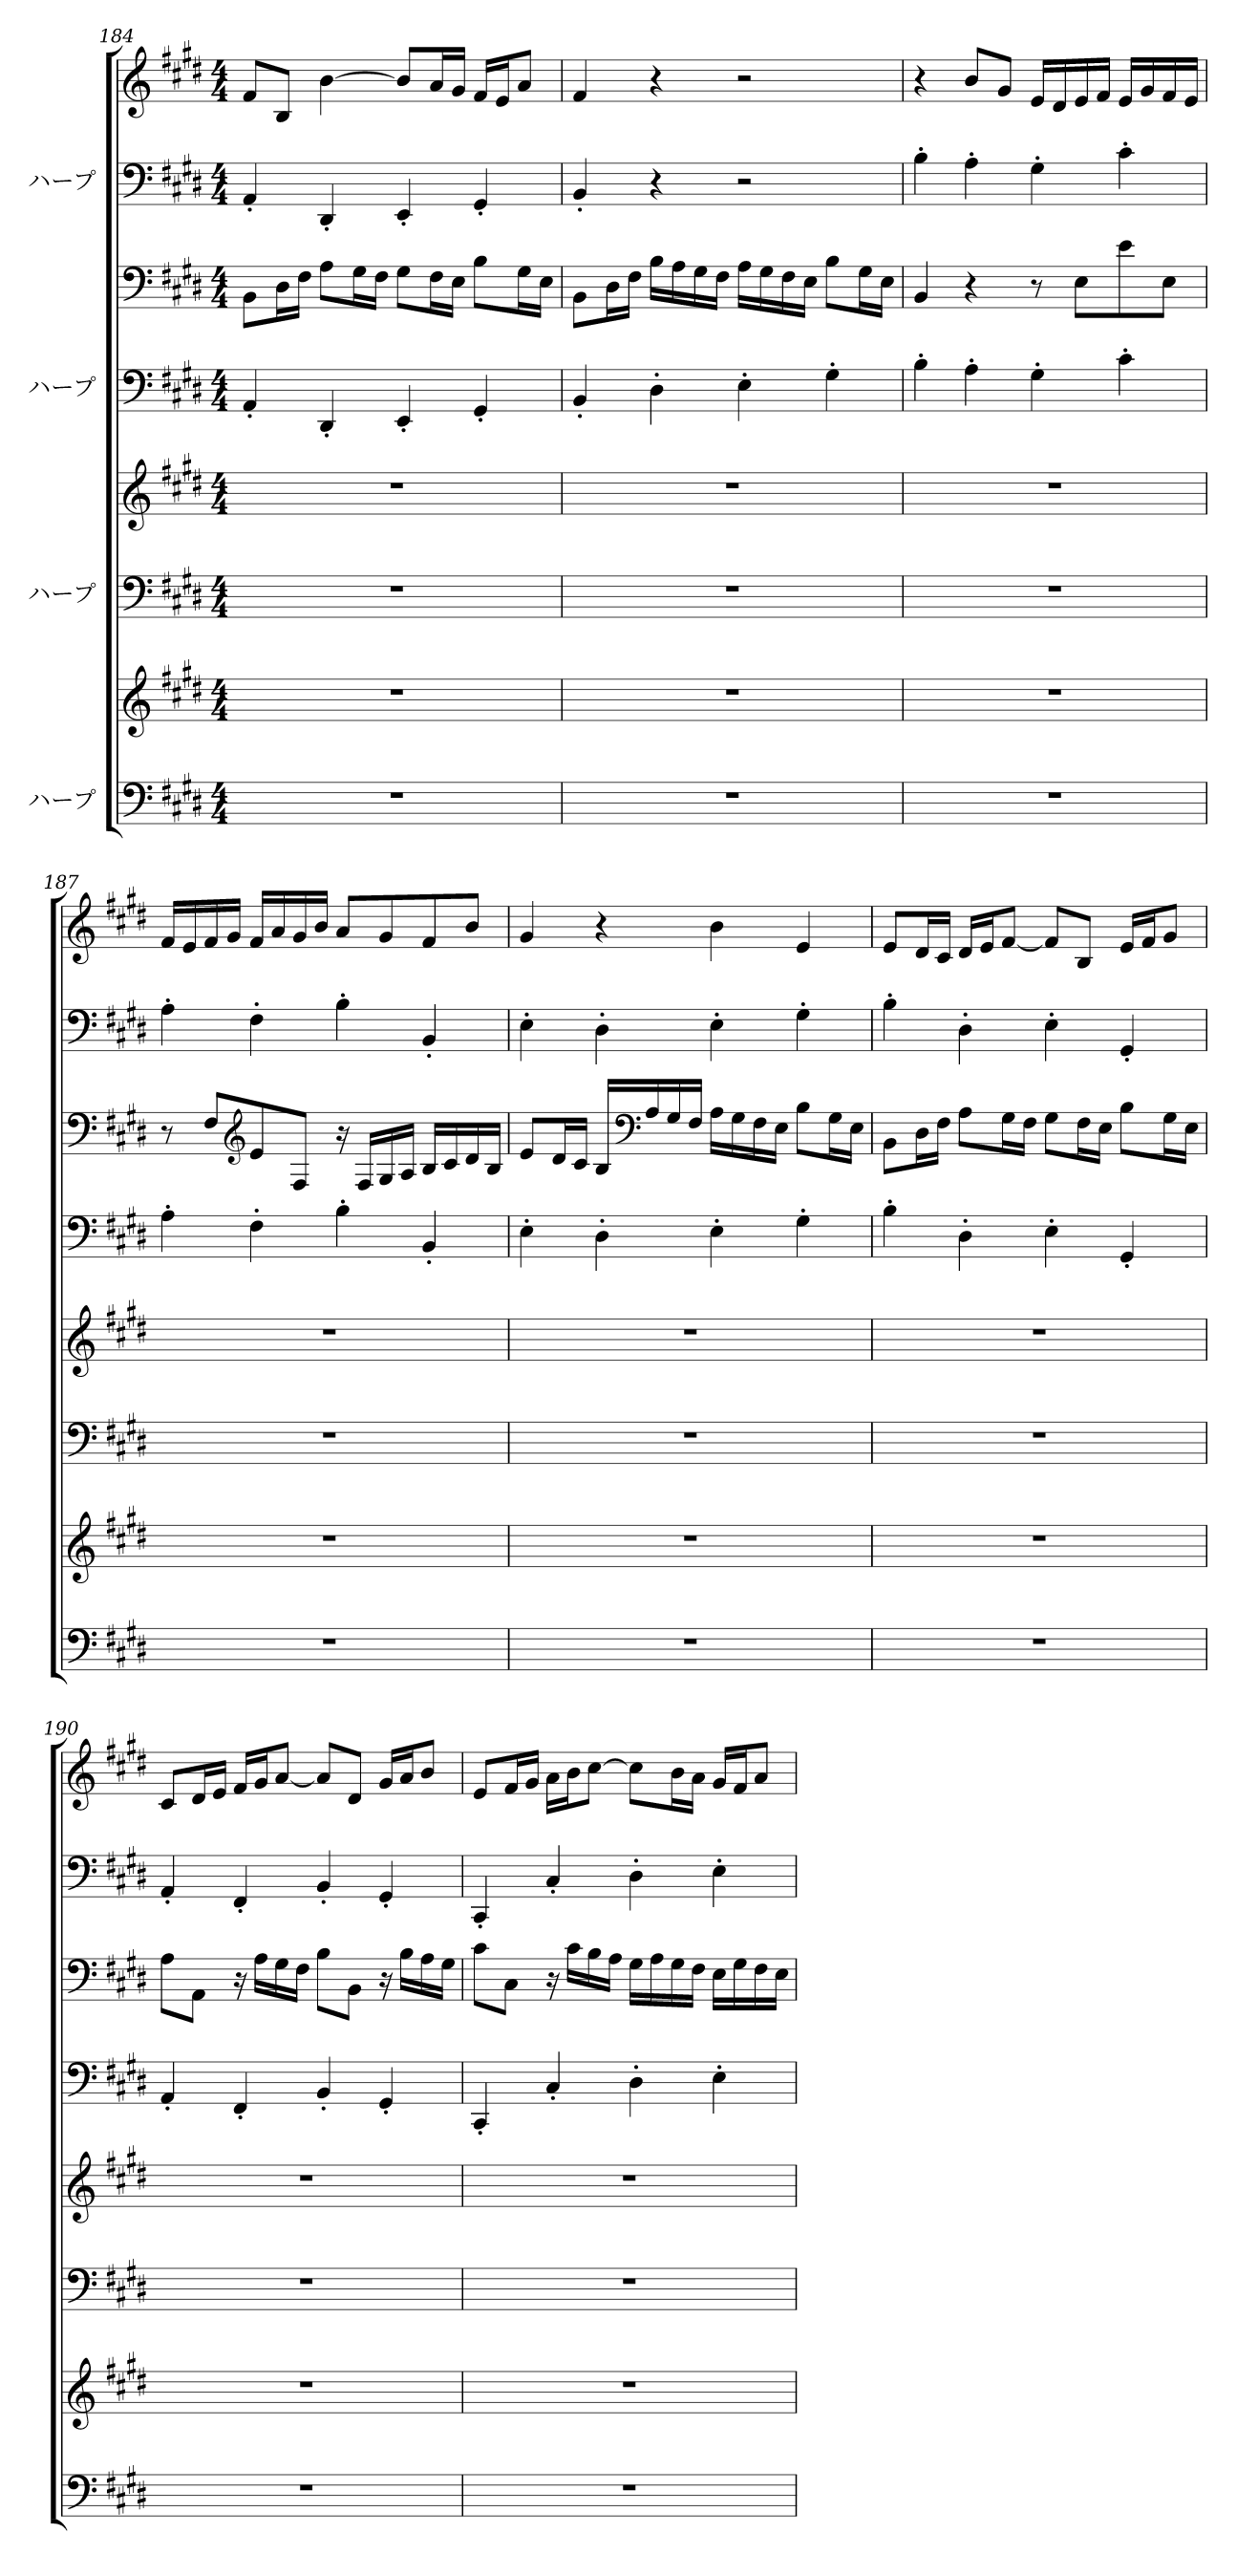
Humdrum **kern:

**kern	**kern	**kern	**kern	**kern	**kern	**kern	**kern
*part4	*part4	*part3	*part3	*part2	*part2	*part1	*part1
*staff8	*staff7	*staff6	*staff5	*staff4	*staff3	*staff2	*staff1
*I"ハープ	*	*I"ハープ	*	*I"ハープ	*	*I"ハープ	*
*clefF4	*clefG2	*clefF4	*clefG2	*clefF4	*clefF4	*clefF4	*clefG2
*k[f#c#g#d#]	*k[f#c#g#d#]	*k[f#c#g#d#]	*k[f#c#g#d#]	*k[f#c#g#d#]	*k[f#c#g#d#]	*k[f#c#g#d#]	*k[f#c#g#d#]
*M4/4	*M4/4	*M4/4	*M4/4	*M4/4	*M4/4	*M4/4	*M4/4
=184	=184	=184	=184	=184	=184	=184	=184
1r	1r	1r	1r	4AA'/	8BB\L	4AA'/	8f#/L
.	.	.	.	.	16D#\L	.	8B/J
.	.	.	.	.	16F#\JJ	.	.
.	.	.	.	4DD#'/	8A\L	4DD#'/	[4b\
.	.	.	.	.	16G#\L	.	.
.	.	.	.	.	16F#\JJ	.	.
.	.	.	.	4EE'/	8G#\L	4EE'/	8b/L]
.	.	.	.	.	16F#\L	.	16a/L
.	.	.	.	.	16E\JJ	.	16g#/JJ
.	.	.	.	4GG#'/	8B\L	4GG#'/	16f#/LL
.	.	.	.	.	.	.	16e/J
.	.	.	.	.	16G#\L	.	8a/J
.	.	.	.	.	16E\JJ	.	.
=185	=185	=185	=185	=185	=185	=185	=185
1r	1r	1r	1r	4BB'/	8BB\L	4BB'/	4f#/
.	.	.	.	.	16D#\L	.	.
.	.	.	.	.	16F#\JJ	.	.
.	.	.	.	4D#'\	16B\LL	4r	4r
.	.	.	.	.	16A\	.	.
.	.	.	.	.	16G#\	.	.
.	.	.	.	.	16F#\JJ	.	.
.	.	.	.	4E'\	16A\LL	2r	2r
.	.	.	.	.	16G#\	.	.
.	.	.	.	.	16F#\	.	.
.	.	.	.	.	16E\JJ	.	.
.	.	.	.	4G#'\	8B\L	.	.
.	.	.	.	.	16G#\L	.	.
.	.	.	.	.	16E\JJ	.	.
!!LO:PB:g=z
=186	=186	=186	=186	=186	=186	=186	=186
1r	1r	1r	1r	4B'\	4BB/	4B'\	4r
.	.	.	.	4A'\	4r	4A'\	8b/L
.	.	.	.	.	.	.	8g#/J
.	.	.	.	4G#'\	8r	4G#'\	16e/LL
.	.	.	.	.	.	.	16d#/
.	.	.	.	.	8E\L	.	16e/
.	.	.	.	.	.	.	16f#/JJ
.	.	.	.	4c#'\	8e\	4c#'\	16e/LL
.	.	.	.	.	.	.	16g#/
.	.	.	.	.	8E\J	.	16f#/
.	.	.	.	.	.	.	16e/JJ
=187	=187	=187	=187	=187	=187	=187	=187
1r	1r	1r	1r	4A'\	8r	4A'\	16f#/LL
.	.	.	.	.	.	.	16e/
.	.	.	.	.	8F#/L	.	16f#/
.	.	.	.	.	.	.	16g#/JJ
*	*	*	*	*	*clefG2	*	*
.	.	.	.	4F#'\	8e/	4F#'\	16f#/LL
.	.	.	.	.	.	.	16a/
.	.	.	.	.	8F#/J	.	16g#/
.	.	.	.	.	.	.	16b/JJ
.	.	.	.	4B'\	16r	4B'\	8a/L
.	.	.	.	.	16F#/LL	.	.
.	.	.	.	.	16G#/	.	8g#/
.	.	.	.	.	16A/JJ	.	.
.	.	.	.	4BB'/	16B/LL	4BB'/	8f#/
.	.	.	.	.	16c#/	.	.
.	.	.	.	.	16d#/	.	8b/J
.	.	.	.	.	16B/JJ	.	.
=188	=188	=188	=188	=188	=188	=188	=188
1r	1r	1r	1r	4E'\	8e/L	4E'\	4g#/
.	.	.	.	.	16d#/L	.	.
.	.	.	.	.	16c#/JJ	.	.
.	.	.	.	4D#'\	16B/LL	4D#'\	4r
*	*	*	*	*	*clefF4	*	*
.	.	.	.	.	16A/	.	.
.	.	.	.	.	16G#/	.	.
.	.	.	.	.	16F#/JJ	.	.
.	.	.	.	4E'\	16A\LL	4E'\	4b\
.	.	.	.	.	16G#\	.	.
.	.	.	.	.	16F#\	.	.
.	.	.	.	.	16E\JJ	.	.
.	.	.	.	4G#'\	8B\L	4G#'\	4e/
.	.	.	.	.	16G#\L	.	.
.	.	.	.	.	16E\JJ	.	.
!!LO:PB:g=z
=189	=189	=189	=189	=189	=189	=189	=189
1r	1r	1r	1r	4B'\	8BB\L	4B'\	8e/L
.	.	.	.	.	16D#\L	.	16d#/L
.	.	.	.	.	16F#\JJ	.	16c#/JJ
.	.	.	.	4D#'\	8A\L	4D#'\	16d#/LL
.	.	.	.	.	.	.	16e/J
.	.	.	.	.	16G#\L	.	[8f#/J
.	.	.	.	.	16F#\JJ	.	.
.	.	.	.	4E'\	8G#\L	4E'\	8f#/L]
.	.	.	.	.	16F#\L	.	8B/J
.	.	.	.	.	16E\JJ	.	.
.	.	.	.	4GG#'/	8B\L	4GG#'/	16e/LL
.	.	.	.	.	.	.	16f#/J
.	.	.	.	.	16G#\L	.	8g#/J
.	.	.	.	.	16E\JJ	.	.
=190	=190	=190	=190	=190	=190	=190	=190
1r	1r	1r	1r	4AA'/	8A\L	4AA'/	8c#/L
.	.	.	.	.	8AA\J	.	16d#/L
.	.	.	.	.	.	.	16e/JJ
.	.	.	.	4FF#'/	16r	4FF#'/	16f#/LL
.	.	.	.	.	16A\LL	.	16g#/J
.	.	.	.	.	16G#\	.	[8a/J
.	.	.	.	.	16F#\JJ	.	.
.	.	.	.	4BB'/	8B\L	4BB'/	8a/L]
.	.	.	.	.	8BB\J	.	8d#/J
.	.	.	.	4GG#'/	16r	4GG#'/	16g#/LL
.	.	.	.	.	16B\LL	.	16a/J
.	.	.	.	.	16A\	.	8b/J
.	.	.	.	.	16G#\JJ	.	.
=191	=191	=191	=191	=191	=191	=191	=191
1r	1r	1r	1r	4CC#'/	8c#\L	4CC#'/	8e/L
.	.	.	.	.	8C#\J	.	16f#/L
.	.	.	.	.	.	.	16g#/JJ
.	.	.	.	4C#'/	16r	4C#'/	16a\LL
.	.	.	.	.	16c#\LL	.	16b\J
.	.	.	.	.	16B\	.	[8cc#\J
.	.	.	.	.	16A\JJ	.	.
.	.	.	.	4D#'\	16G#\LL	4D#'\	8cc#\L]
.	.	.	.	.	16A\	.	.
.	.	.	.	.	16G#\	.	16b\L
.	.	.	.	.	16F#\JJ	.	16a\JJ
.	.	.	.	4E'\	16E\LL	4E'\	16g#/LL
.	.	.	.	.	16G#\	.	16f#/J
.	.	.	.	.	16F#\	.	8a/J
.	.	.	.	.	16E\JJ	.	.
=	=	=	=	=	=	=	=
*-	*-	*-	*-	*-	*-	*-	*-
